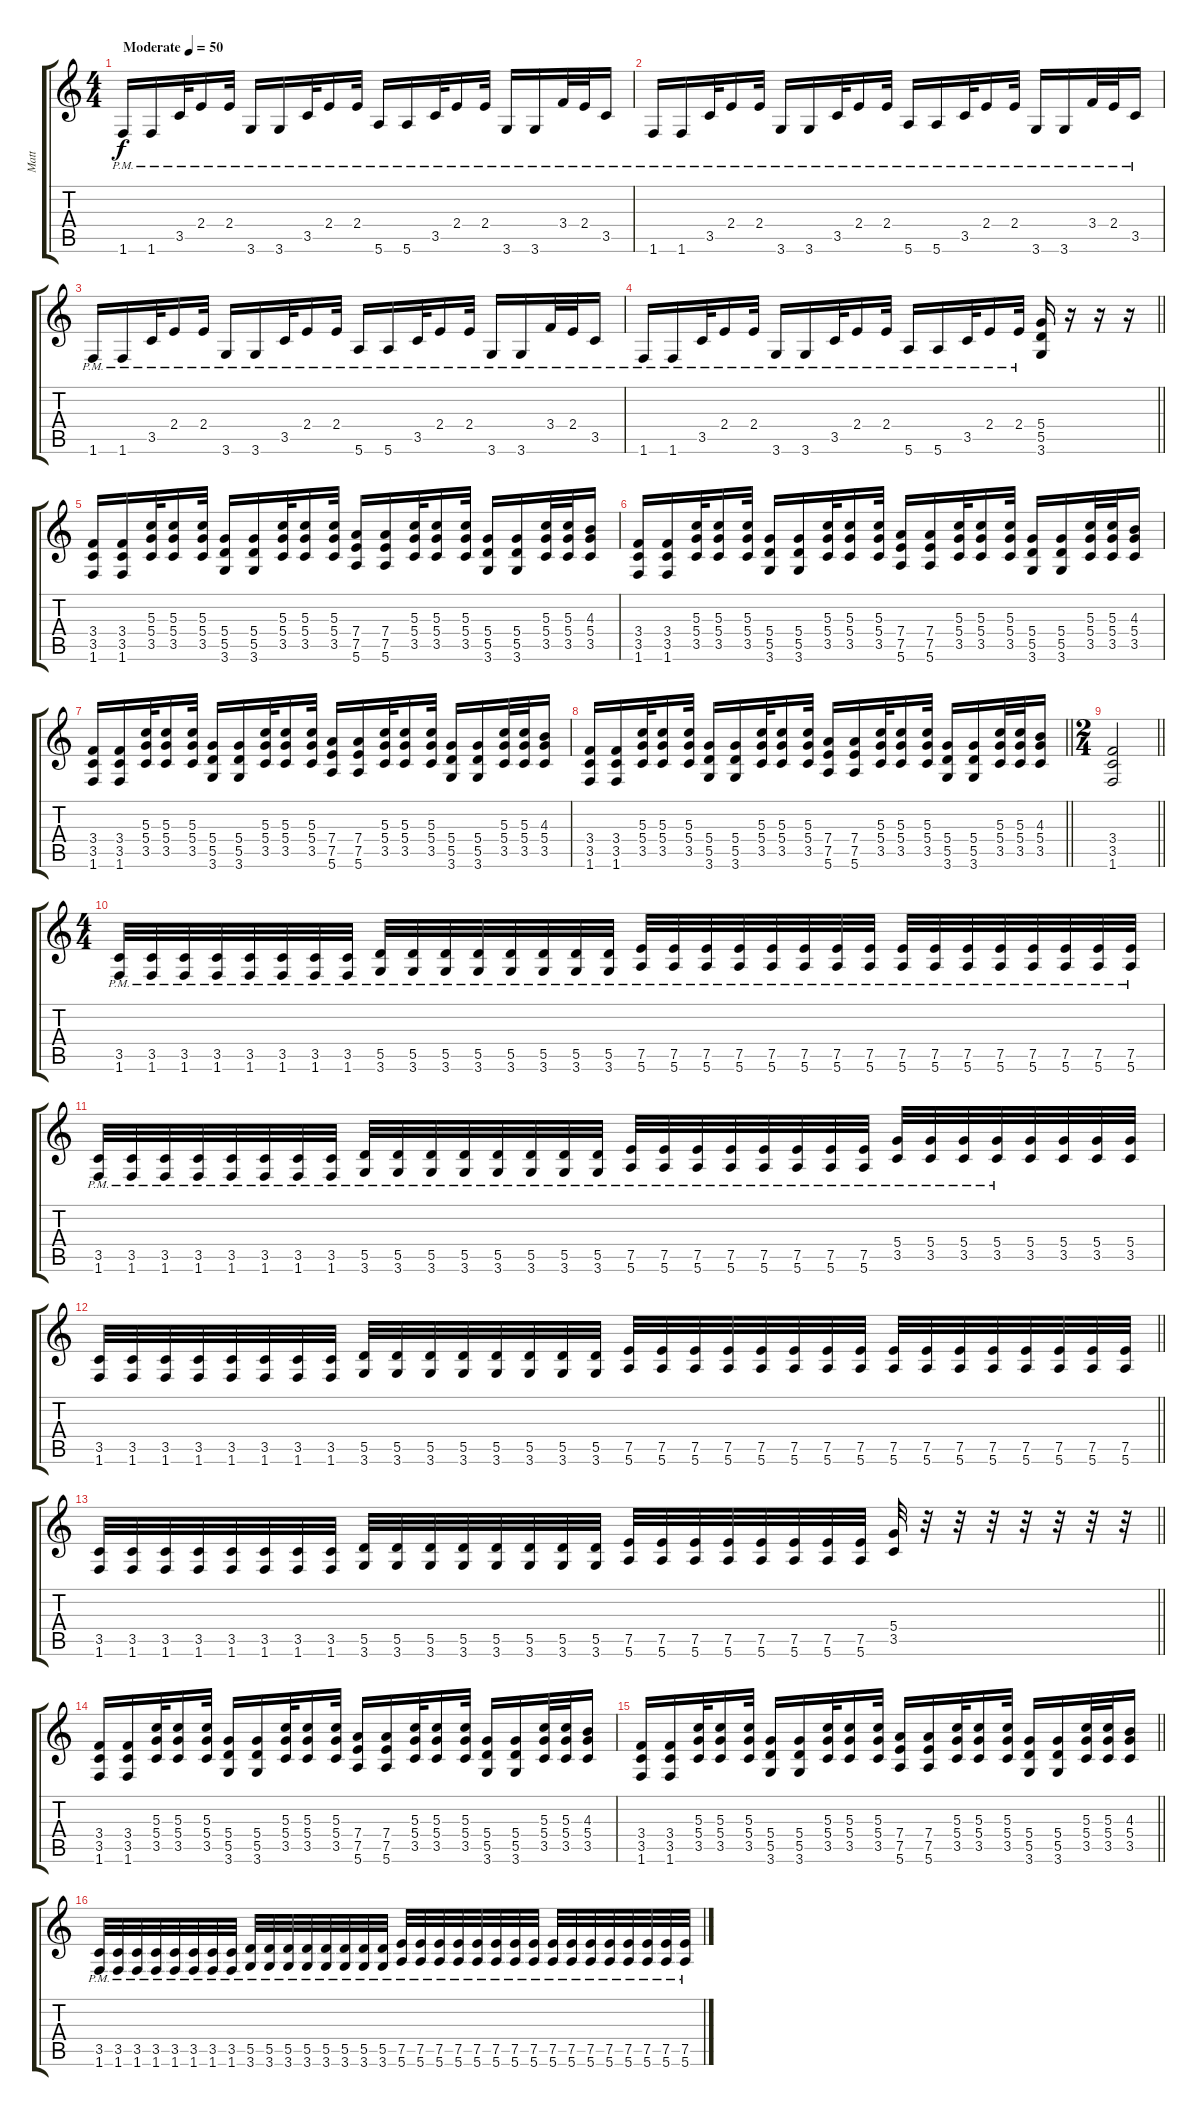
\track ("Matt" "Matt") {instrument overdrivenguitar}
\staff {score tabs}
\tuning (E4 B3 G3 D3 A2 E2) {hide}
\ts (4 4)
\tempo (50 "Moderate")
\clef g2
\ks c
1.6{pm}.16{dy f instrument overdrivenguitar} 1.6{pm}.16 3.5{pm}.32 2.4{pm}.16 2.4{pm}.32 3.6{pm}.16 3.6{pm}.16 3.5{pm}.32 2.4{pm}.16 2.4{pm}.32 5.6{pm}.16 5.6{pm}.16 3.5{pm}.32 2.4{pm}.16 2.4{pm}.32 3.6{pm}.16 3.6{pm}.16 3.4{pm}.32 2.4{pm}.32 3.5{pm}.16 |
1.6{pm}.16 1.6{pm}.16 3.5{pm}.32 2.4{pm}.16 2.4{pm}.32 3.6{pm}.16 3.6{pm}.16 3.5{pm}.32 2.4{pm}.16 2.4{pm}.32 5.6{pm}.16 5.6{pm}.16 3.5{pm}.32 2.4{pm}.16 2.4{pm}.32 3.6{pm}.16 3.6{pm}.16 3.4{pm}.32 2.4{pm}.32 3.5{pm}.16 |
1.6{pm}.16 1.6{pm}.16 3.5{pm}.32 2.4{pm}.16 2.4{pm}.32 3.6{pm}.16 3.6{pm}.16 3.5{pm}.32 2.4{pm}.16 2.4{pm}.32 5.6{pm}.16 5.6{pm}.16 3.5{pm}.32 2.4{pm}.16 2.4{pm}.32 3.6{pm}.16 3.6{pm}.16 3.4{pm}.32 2.4{pm}.32 3.5{pm}.16 |
\barLineRight lightlight
1.6{pm}.16 1.6{pm}.16 3.5{pm}.32 2.4{pm}.16 2.4{pm}.32 3.6{pm}.16 3.6{pm}.16 3.5{pm}.32 2.4{pm}.16 2.4{pm}.32 5.6{pm}.16 5.6{pm}.16 3.5{pm}.32 2.4{pm}.16 2.4{pm}.32 (5.4 5.5 3.6).16 r.16 r.16 r.16 |
\section ("" "")
(3.4 3.5 1.6).16 (3.4 3.5 1.6).16 (5.3 5.4 3.5).32 (5.3 5.4 3.5).16 (5.3 5.4 3.5).32 (5.4 5.5 3.6).16 (5.4 5.5 3.6).16 (5.3 5.4 3.5).32 (5.3 5.4 3.5).16 (5.3 5.4 3.5).32 (7.4 7.5 5.6).16 (7.4 7.5 5.6).16 (5.3 5.4 3.5).32 (5.3 5.4 3.5).16 (5.3 5.4 3.5).32 (5.4 5.5 3.6).16 (5.4 5.5 3.6).16 (5.3 5.4 3.5).32 (5.3 5.4 3.5).32 (4.3 5.4 3.5).16 |
(3.4 3.5 1.6).16 (3.4 3.5 1.6).16 (5.3 5.4 3.5).32 (5.3 5.4 3.5).16 (5.3 5.4 3.5).32 (5.4 5.5 3.6).16 (5.4 5.5 3.6).16 (5.3 5.4 3.5).32 (5.3 5.4 3.5).16 (5.3 5.4 3.5).32 (7.4 7.5 5.6).16 (7.4 7.5 5.6).16 (5.3 5.4 3.5).32 (5.3 5.4 3.5).16 (5.3 5.4 3.5).32 (5.4 5.5 3.6).16 (5.4 5.5 3.6).16 (5.3 5.4 3.5).32 (5.3 5.4 3.5).32 (4.3 5.4 3.5).16 |
(3.4 3.5 1.6).16 (3.4 3.5 1.6).16 (5.3 5.4 3.5).32 (5.3 5.4 3.5).16 (5.3 5.4 3.5).32 (5.4 5.5 3.6).16 (5.4 5.5 3.6).16 (5.3 5.4 3.5).32 (5.3 5.4 3.5).16 (5.3 5.4 3.5).32 (7.4 7.5 5.6).16 (7.4 7.5 5.6).16 (5.3 5.4 3.5).32 (5.3 5.4 3.5).16 (5.3 5.4 3.5).32 (5.4 5.5 3.6).16 (5.4 5.5 3.6).16 (5.3 5.4 3.5).32 (5.3 5.4 3.5).32 (4.3 5.4 3.5).16 |
\barLineRight lightlight
(3.4 3.5 1.6).16 (3.4 3.5 1.6).16 (5.3 5.4 3.5).32 (5.3 5.4 3.5).16 (5.3 5.4 3.5).32 (5.4 5.5 3.6).16 (5.4 5.5 3.6).16 (5.3 5.4 3.5).32 (5.3 5.4 3.5).16 (5.3 5.4 3.5).32 (7.4 7.5 5.6).16 (7.4 7.5 5.6).16 (5.3 5.4 3.5).32 (5.3 5.4 3.5).16 (5.3 5.4 3.5).32 (5.4 5.5 3.6).16 (5.4 5.5 3.6).16 (5.3 5.4 3.5).32 (5.3 5.4 3.5).32 (4.3 5.4 3.5).16 |
\ts (2 4)
\section ("" "")
\barLineRight lightlight
(3.4 3.5 1.6).2 |
\ts (4 4)
\section ("" "")
(3.5{pm} 1.6{pm}).32 (3.5{pm} 1.6{pm}).32 (3.5{pm} 1.6{pm}).32 (3.5{pm} 1.6{pm}).32 (3.5{pm} 1.6{pm}).32 (3.5{pm} 1.6{pm}).32 (3.5{pm} 1.6{pm}).32 (3.5{pm} 1.6{pm}).32 (5.5{pm} 3.6{pm}).32 (5.5{pm} 3.6{pm}).32 (5.5{pm} 3.6{pm}).32 (5.5{pm} 3.6{pm}).32 (5.5{pm} 3.6{pm}).32 (5.5{pm} 3.6{pm}).32 (5.5{pm} 3.6{pm}).32 (5.5{pm} 3.6{pm}).32 (7.5{pm} 5.6{pm}).32 (7.5{pm} 5.6{pm}).32 (7.5{pm} 5.6{pm}).32 (7.5{pm} 5.6{pm}).32 (7.5{pm} 5.6{pm}).32 (7.5{pm} 5.6{pm}).32 (7.5{pm} 5.6{pm}).32 (7.5{pm} 5.6{pm}).32 (7.5{pm} 5.6{pm}).32 (7.5{pm} 5.6{pm}).32 (7.5{pm} 5.6{pm}).32 (7.5{pm} 5.6{pm}).32 (7.5{pm} 5.6{pm}).32 (7.5{pm} 5.6{pm}).32 (7.5{pm} 5.6{pm}).32 (7.5{pm} 5.6{pm}).32 |
(3.5{pm} 1.6{pm}).32 (3.5{pm} 1.6{pm}).32 (3.5{pm} 1.6{pm}).32 (3.5{pm} 1.6{pm}).32 (3.5{pm} 1.6{pm}).32 (3.5{pm} 1.6{pm}).32 (3.5{pm} 1.6{pm}).32 (3.5{pm} 1.6{pm}).32 (5.5{pm} 3.6{pm}).32 (5.5{pm} 3.6{pm}).32 (5.5{pm} 3.6{pm}).32 (5.5{pm} 3.6{pm}).32 (5.5{pm} 3.6{pm}).32 (5.5{pm} 3.6{pm}).32 (5.5{pm} 3.6{pm}).32 (5.5{pm} 3.6{pm}).32 (7.5{pm} 5.6{pm}).32 (7.5{pm} 5.6{pm}).32 (7.5{pm} 5.6{pm}).32 (7.5{pm} 5.6{pm}).32 (7.5{pm} 5.6{pm}).32 (7.5{pm} 5.6{pm}).32 (7.5{pm} 5.6{pm}).32 (7.5{pm} 5.6{pm}).32 (5.4{pm} 3.5{pm}).32 (5.4{pm} 3.5{pm}).32 (5.4{pm} 3.5{pm}).32 (5.4{pm} 3.5{pm}).32 (5.4 3.5).32 (5.4 3.5).32 (5.4 3.5).32 (5.4 3.5).32 |
\barLineRight lightlight
(3.5 1.6).32 (3.5 1.6).32 (3.5 1.6).32 (3.5 1.6).32 (3.5 1.6).32 (3.5 1.6).32 (3.5 1.6).32 (3.5 1.6).32 (5.5 3.6).32 (5.5 3.6).32 (5.5 3.6).32 (5.5 3.6).32 (5.5 3.6).32 (5.5 3.6).32 (5.5 3.6).32 (5.5 3.6).32 (7.5 5.6).32 (7.5 5.6).32 (7.5 5.6).32 (7.5 5.6).32 (7.5 5.6).32 (7.5 5.6).32 (7.5 5.6).32 (7.5 5.6).32 (7.5 5.6).32 (7.5 5.6).32 (7.5 5.6).32 (7.5 5.6).32 (7.5 5.6).32 (7.5 5.6).32 (7.5 5.6).32 (7.5 5.6).32 |
\barLineRight lightlight
(3.5 1.6).32 (3.5 1.6).32 (3.5 1.6).32 (3.5 1.6).32 (3.5 1.6).32 (3.5 1.6).32 (3.5 1.6).32 (3.5 1.6).32 (5.5 3.6).32 (5.5 3.6).32 (5.5 3.6).32 (5.5 3.6).32 (5.5 3.6).32 (5.5 3.6).32 (5.5 3.6).32 (5.5 3.6).32 (7.5 5.6).32 (7.5 5.6).32 (7.5 5.6).32 (7.5 5.6).32 (7.5 5.6).32 (7.5 5.6).32 (7.5 5.6).32 (7.5 5.6).32 (5.4 3.5).32 r.32 r.32 r.32 r.32 r.32 r.32 r.32 |
\section ("" "")
(3.4 3.5 1.6).16 (3.4 3.5 1.6).16 (5.3 5.4 3.5).32 (5.3 5.4 3.5).16 (5.3 5.4 3.5).32 (5.4 5.5 3.6).16 (5.4 5.5 3.6).16 (5.3 5.4 3.5).32 (5.3 5.4 3.5).16 (5.3 5.4 3.5).32 (7.4 7.5 5.6).16 (7.4 7.5 5.6).16 (5.3 5.4 3.5).32 (5.3 5.4 3.5).16 (5.3 5.4 3.5).32 (5.4 5.5 3.6).16 (5.4 5.5 3.6).16 (5.3 5.4 3.5).32 (5.3 5.4 3.5).32 (4.3 5.4 3.5).16 |
\barLineRight lightlight
(3.4 3.5 1.6).16 (3.4 3.5 1.6).16 (5.3 5.4 3.5).32 (5.3 5.4 3.5).16 (5.3 5.4 3.5).32 (5.4 5.5 3.6).16 (5.4 5.5 3.6).16 (5.3 5.4 3.5).32 (5.3 5.4 3.5).16 (5.3 5.4 3.5).32 (7.4 7.5 5.6).16 (7.4 7.5 5.6).16 (5.3 5.4 3.5).32 (5.3 5.4 3.5).16 (5.3 5.4 3.5).32 (5.4 5.5 3.6).16 (5.4 5.5 3.6).16 (5.3 5.4 3.5).32 (5.3 5.4 3.5).32 (4.3 5.4 3.5).16 |
\section ("" "")
(3.5{pm} 1.6{pm}).32 (3.5{pm} 1.6{pm}).32 (3.5{pm} 1.6{pm}).32 (3.5{pm} 1.6{pm}).32 (3.5{pm} 1.6{pm}).32 (3.5{pm} 1.6{pm}).32 (3.5{pm} 1.6{pm}).32 (3.5{pm} 1.6{pm}).32 (5.5{pm} 3.6{pm}).32 (5.5{pm} 3.6{pm}).32 (5.5{pm} 3.6{pm}).32 (5.5{pm} 3.6{pm}).32 (5.5{pm} 3.6{pm}).32 (5.5{pm} 3.6{pm}).32 (5.5{pm} 3.6{pm}).32 (5.5{pm} 3.6{pm}).32 (7.5{pm} 5.6{pm}).32 (7.5{pm} 5.6{pm}).32 (7.5{pm} 5.6{pm}).32 (7.5{pm} 5.6{pm}).32 (7.5{pm} 5.6{pm}).32 (7.5{pm} 5.6{pm}).32 (7.5{pm} 5.6{pm}).32 (7.5{pm} 5.6{pm}).32 (7.5{pm} 5.6{pm}).32 (7.5{pm} 5.6{pm}).32 (7.5{pm} 5.6{pm}).32 (7.5{pm} 5.6{pm}).32 (7.5{pm} 5.6{pm}).32 (7.5{pm} 5.6{pm}).32 (7.5{pm} 5.6{pm}).32 (7.5{pm} 5.6{pm}).32
